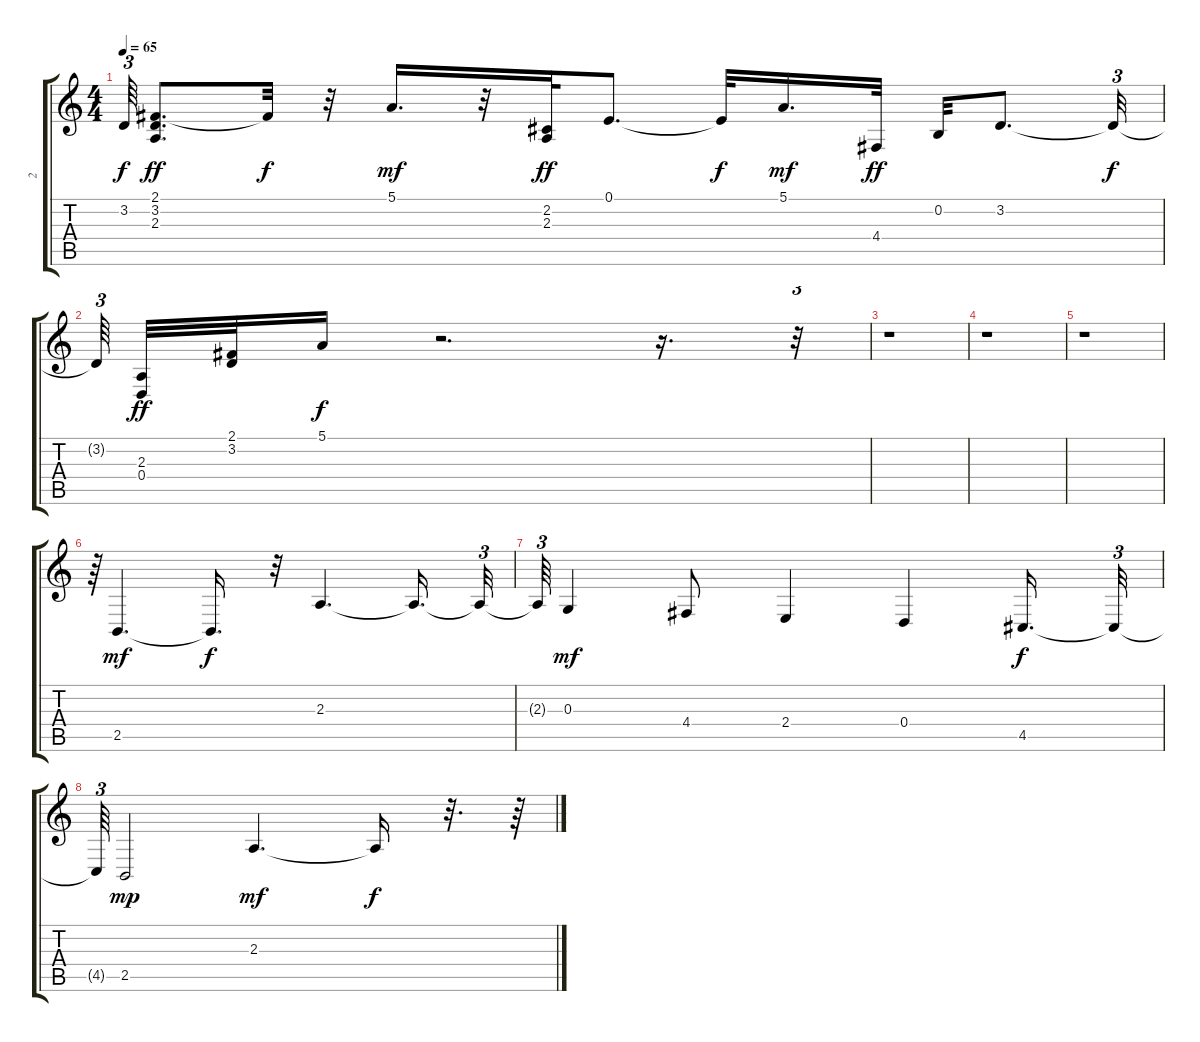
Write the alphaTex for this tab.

\track ("2" "2") {instrument flute}
\staff {score tabs}
\tuning (E4 B3 G3 D3 A2 E2) {hide}
\ts (4 4)
\tempo 65
\clef g2
\ks c
3.2{t}.64{tu (3 2) dy f} (2.1 3.2 2.3).8{d dy ff} 2.1{t}.32{dy f} r.32 5.1.16{d dy mf} r.32 (2.2 2.3).32{dy ff} 0.1.8{d} 0.1{t}.32{dy f} 5.1.16{d dy mf} 4.4.32{dy ff} 0.2.32 3.2.8{d} 3.2{t}.32{tu (3 2) dy f} |
3.2{t}.64{tu (3 2) beam splitsecondary} (2.3 0.4).32{dy ff} (2.1 3.2).32 5.1.16{dy f} r.2{d} r.16{d} r.32{tu (3 2)} |
r.1 |
r.1 |
r.1 |
r.64{tu (3 2)} 2.5.4{d dy mf balance 12 instrument distortionguitar} 2.5{t}.16{d dy f} r.32 2.3.4{d} 2.3{t}.16{d} 2.3{t}.32{tu (3 2)} |
2.3{t}.64{tu (3 2)} 0.3.4{dy mf} 4.4.8 2.4.4 0.4.4 4.5.16{d dy f} 4.5{t}.32{tu (3 2)} |
4.5{t}.64{tu (3 2)} 2.5.2{dy mp} 2.3.4{d dy mf} 2.3{t}.16{dy f} r.32{d} r.64
